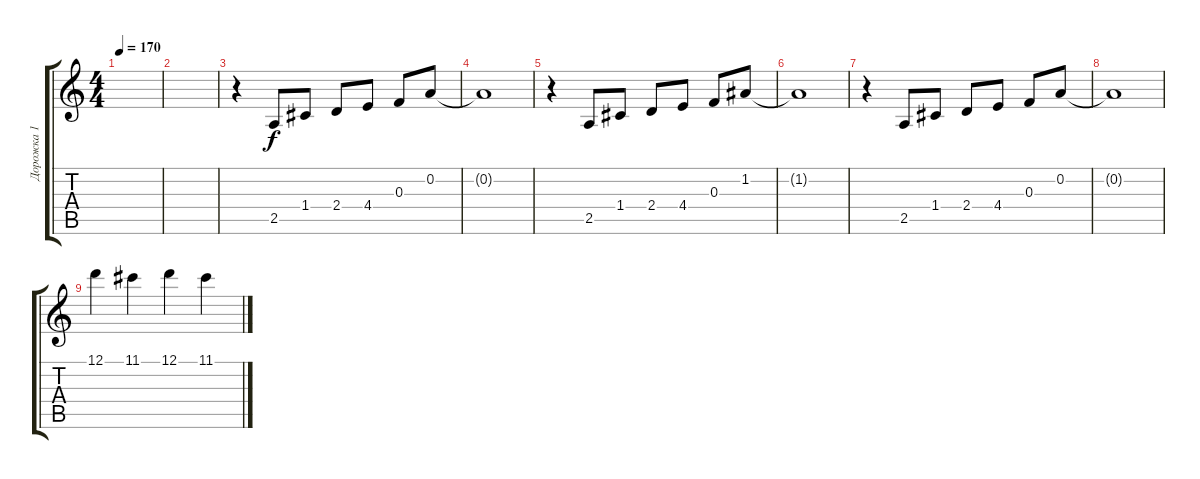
\track ("Дорожка 1" "Дорожка 1") {instrument distortionguitar}
\staff {score tabs}
\tuning (D4 A3 F3 C3 G2 D2) {hide}
\ts (4 4)
\tempo 170
\clef g2
\ks c
|
|
r.4 2.5.8 1.4.8 2.4.8 4.4.8 0.3.8 0.2.8 |
0.2{t}.1 |
r.4 2.5.8 1.4.8 2.4.8 4.4.8 0.3.8 1.2.8 |
1.2{t}.1 |
r.4 2.5.8 1.4.8 2.4.8 4.4.8 0.3.8 0.2.8 |
0.2{t}.1 |
12.1.4 11.1.4 12.1.4 11.1.4
